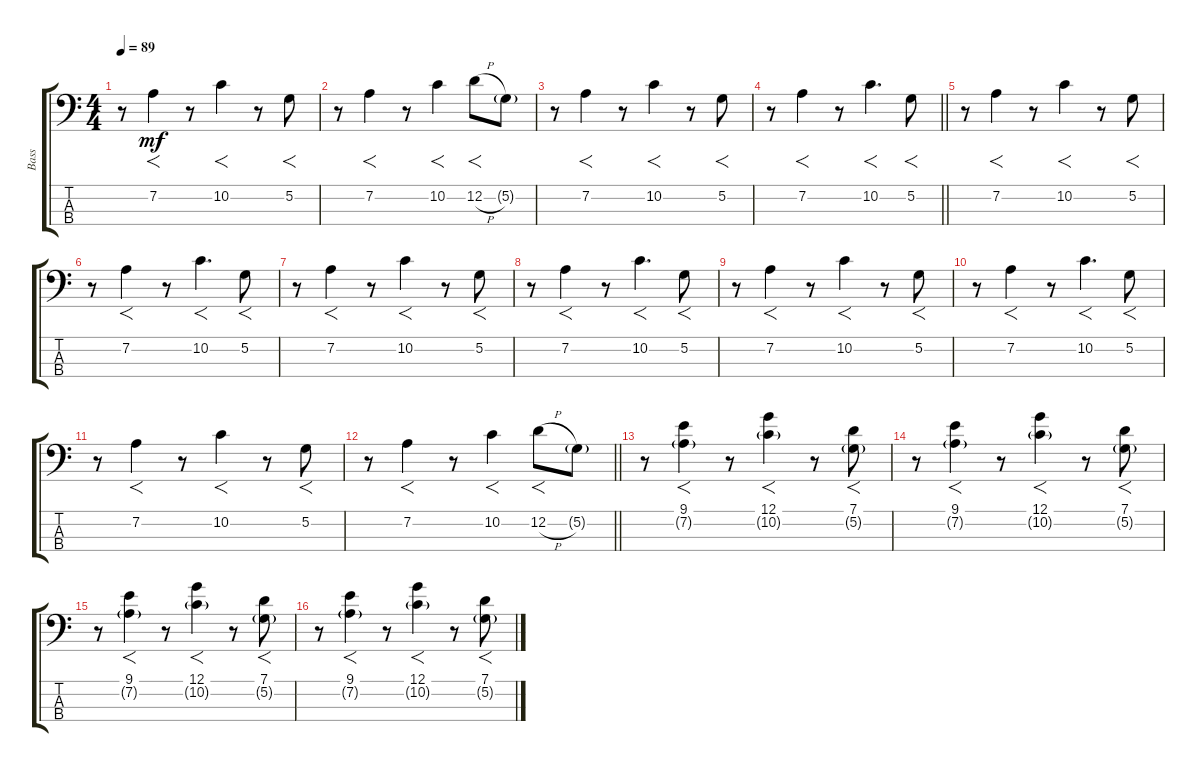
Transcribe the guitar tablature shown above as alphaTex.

\track ("Bass" "Bass") {instrument electricbasspick}
\staff {score tabs}
\tuning (G2 D2 A1 D1) {hide}
\ts (4 4)
\tempo 89
\clef f4
\ks c
r.8{dy mf} 7.2.4{f} r.8 10.2.4{f} r.8 5.2.8{f} |
r.8 7.2.4{f} r.8 10.2.4{f} 12.2{h}.8{f} 5.2{g}.8 |
r.8 7.2.4{f} r.8 10.2.4{f} r.8 5.2.8{f} |
\barLineRight lightlight
r.8 7.2.4{f} r.8 10.2.4{f d} 5.2.8{f} |
\section ("" "")
r.8 7.2.4{f} r.8 10.2.4{f} r.8 5.2.8{f} |
r.8 7.2.4{f} r.8 10.2.4{f d} 5.2.8{f} |
r.8 7.2.4{f} r.8 10.2.4{f} r.8 5.2.8{f} |
r.8 7.2.4{f} r.8 10.2.4{f d} 5.2.8{f} |
r.8 7.2.4{f} r.8 10.2.4{f} r.8 5.2.8{f} |
r.8 7.2.4{f} r.8 10.2.4{f d} 5.2.8{f} |
r.8 7.2.4{f} r.8 10.2.4{f} r.8 5.2.8{f} |
\barLineRight lightlight
r.8 7.2.4{f} r.8 10.2.4{f} 12.2{h}.8{f} 5.2{g}.8 |
\section ("" "")
r.8 (9.1 7.2{g}).4{f} r.8 (12.1 10.2{g}).4{f} r.8 (7.1 5.2{g}).8{f} |
r.8 (9.1 7.2{g}).4{f} r.8 (12.1 10.2{g}).4{f} r.8 (7.1 5.2{g}).8{f} |
r.8 (9.1 7.2{g}).4{f} r.8 (12.1 10.2{g}).4{f} r.8 (7.1 5.2{g}).8{f} |
r.8 (9.1 7.2{g}).4{f} r.8 (12.1 10.2{g}).4{f} r.8 (7.1 5.2{g}).8{f}
